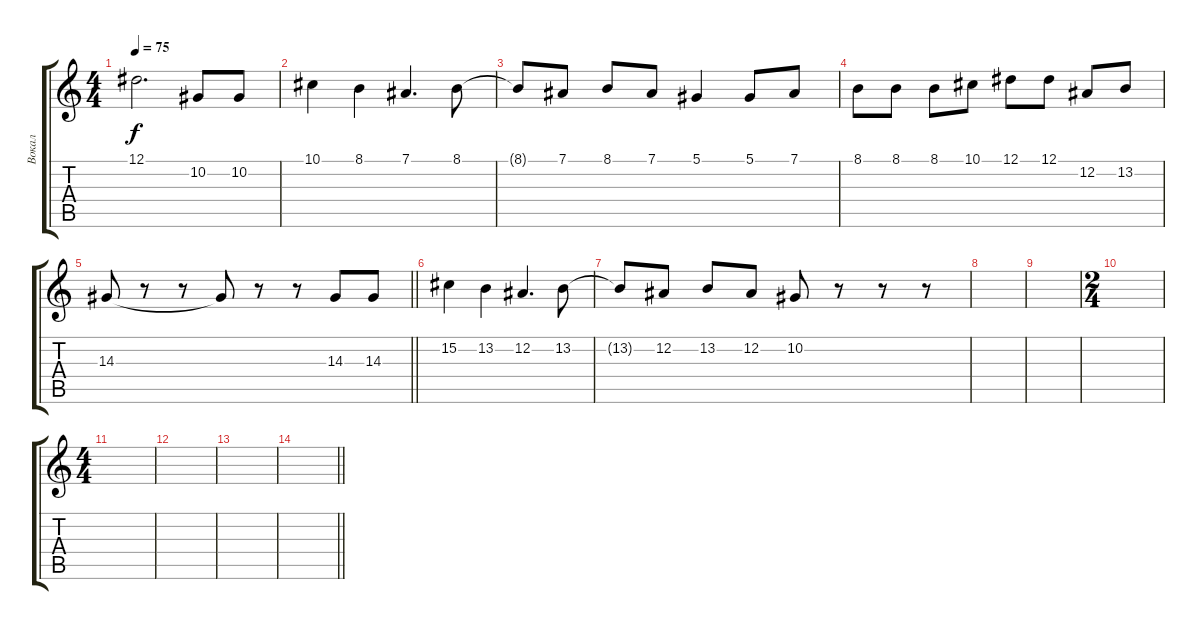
\track ("Вокал" "Вокал") {mute instrument lead6voice}
\staff {score tabs}
\tuning (Eb4 Bb3 Gb3 Db3 Ab2 Eb2) {hide}
\ts (4 4)
\tempo 75
\clef g2
\ks c
12.1.2{d dy f} 10.2.8 10.2.8 |
10.1.4 8.1.4 7.1.4{d} 8.1.8 |
8.1{t}.8 7.1.8 8.1.8 7.1.8 5.1.4 5.1.8 7.1.8 |
8.1.8 8.1.8 8.1.8 10.1.8 12.1.8 12.1.8 12.2.8 13.2.8 |
\barLineRight lightlight
14.3.8 r.8 r.8 14.3{t}.8 r.8 r.8 14.3.8 14.3.8 |
15.2.4 13.2.4 12.2.4{d} 13.2.8 |
13.2{t}.8 12.2.8 13.2.8 12.2.8 10.2.8 r.8 r.8 r.8 |
|
|
\ts (2 4)
|
\ts (4 4)
|
|
|
\barLineRight lightlight
